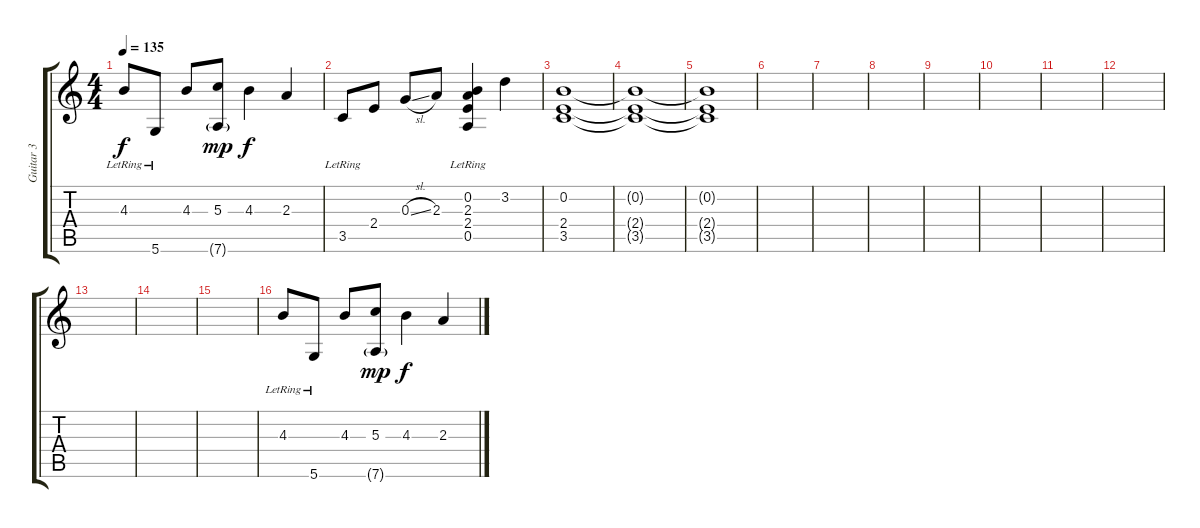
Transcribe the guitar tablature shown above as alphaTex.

\track ("Guitar 3" "Guitar 3") {instrument electricguitarclean}
\staff {score tabs}
\tuning (E4 B3 G3 D3 A2 D2) {hide}
\ts (4 4)
\tempo 135
\clef g2
\ks c
4.3{lr}.8{dy f} 5.6{lr}.8 4.3.8 (5.3 7.6{g}).8{dy mp} 4.3.4{dy f} 2.3.4 |
3.5{lr}.8 2.4.8 0.3{sl}.8 2.3.8 (0.2 2.3 2.4{lr} 0.5{lr}).4 3.2.4 |
(0.2 2.4 3.5).1 |
(0.2{t} 2.4{t} 3.5{t}).1 |
(0.2{t} 2.4{t} 3.5{t}).1 |
|
|
|
|
|
|
|
|
|
|
4.3{lr}.8 5.6{lr}.8 4.3.8 (5.3 7.6{g}).8{dy mp} 4.3.4{dy f} 2.3.4
